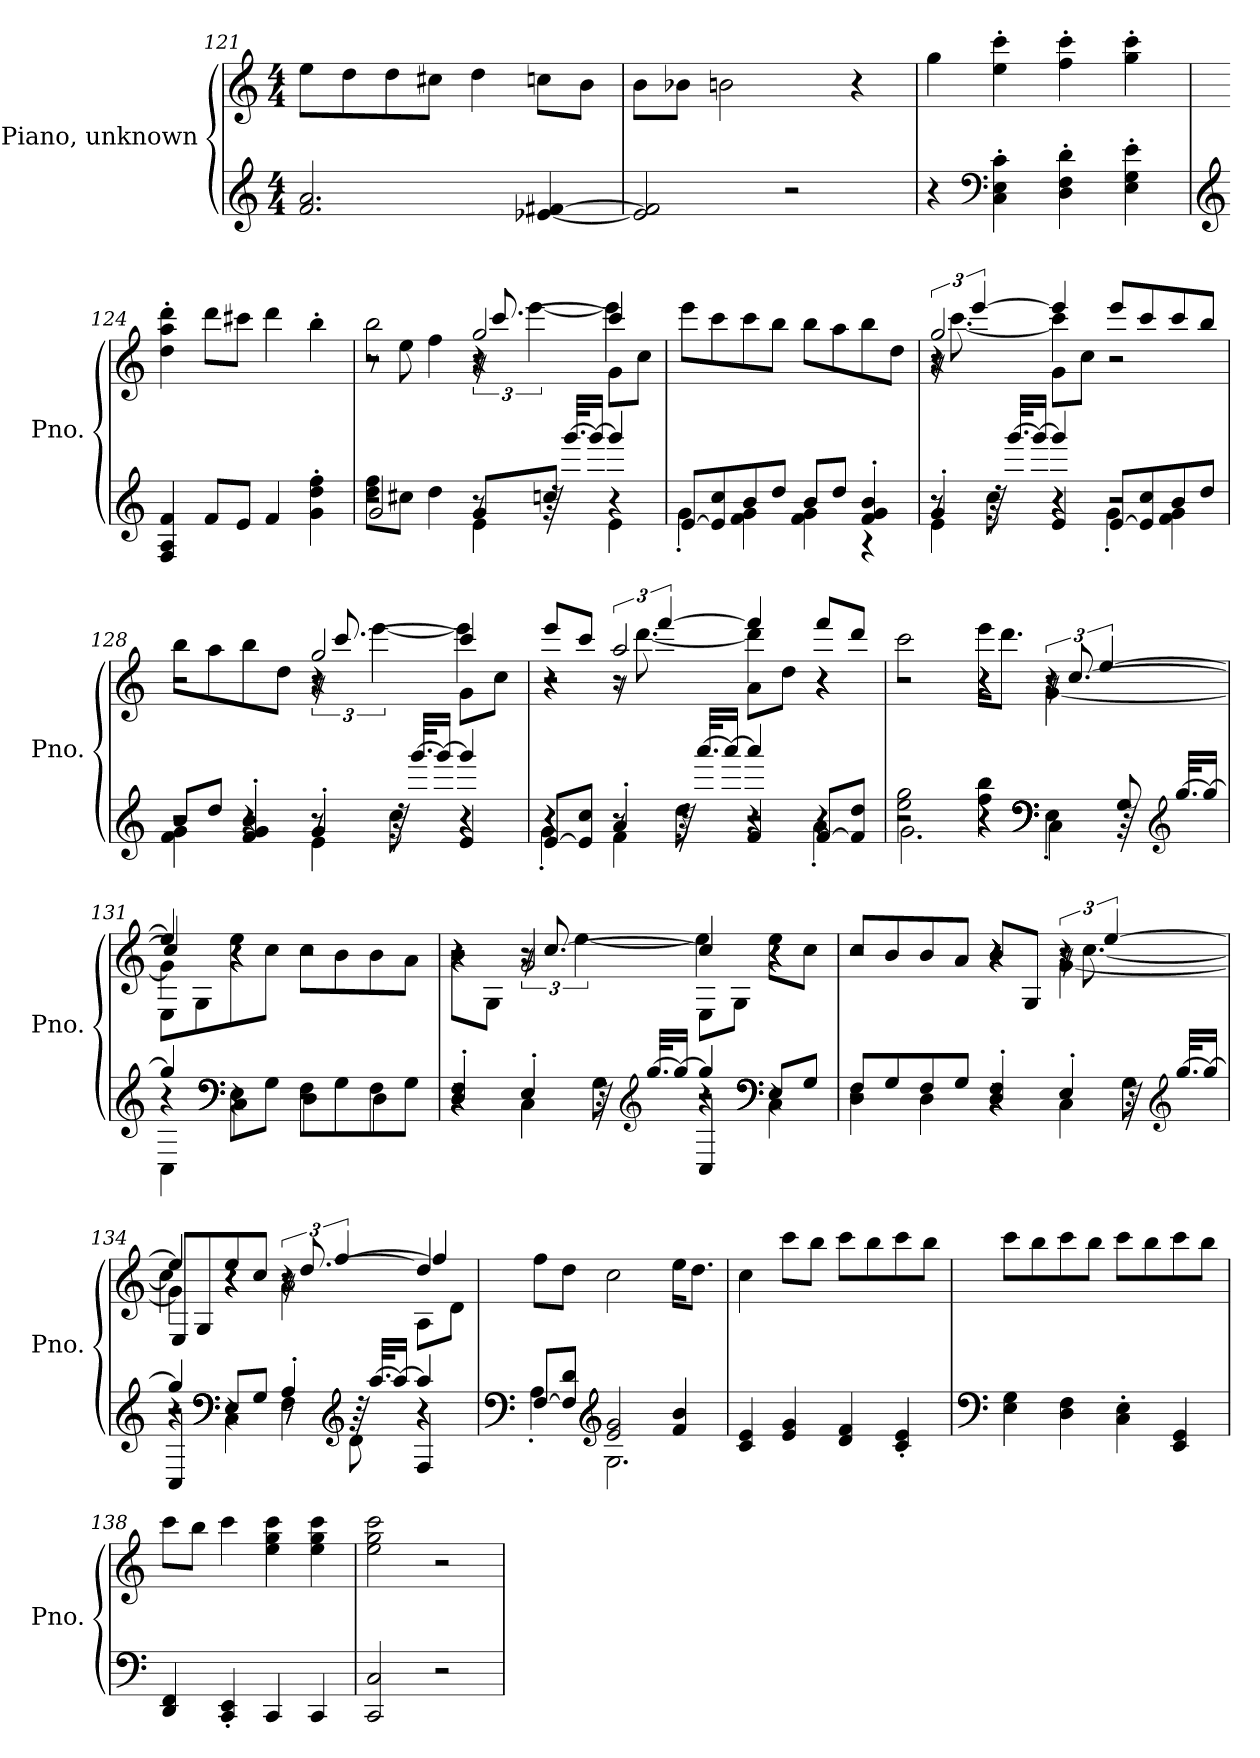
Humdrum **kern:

**kern	**kern
*part1	*part1
*staff2	*staff1
*I"Piano, unknown	*
*I'Pno.	*
!!LO:LB:g=z
*clefG2	*clefG2
*k[]	*k[]
*M4/4	*M4/4
=121	=121
2.f/ 2.a/	8ee\L
.	8dd\
.	8dd\
.	8cc#X\J
.	4dd\
[4e-X/ [4f#X/	8ccn\L
.	8b\J
=122	=122
2e-/] 2f#/]	8b\L
.	8b-X\J
.	2bn\
2r	.
.	4r
=123	=123
4r	4gg\
*clefF4	*
4C\' 4E\' 4c\'	4ee\' 4ccc\'
4D\' 4F\' 4d\'	4ff\' 4ccc\'
4E\' 4G\' 4e\'	4gg\' 4ccc\'
=124	=124
*clefG2	*
4F/ 4A/ 4f/	4dd\' 4aa\' 4ddd\'
8f/L	8ddd\L
8e/J	8ccc#X\J
4f/	4ddd\
4g\' 4dd\' 4ff\'	4bb'\
!!LO:PB:g=z
=125	=125
*^	*^
*	*^	*	*^
*	*	*	*	*	*^
2r	8dd\ 8ff\L	2g/	2r	8r	2r	2bb\
.	8cc#X\J	.	.	8ee\	.	.
.	4dd\	.	.	4ff\	.	.
8r	4e\	8g/L	16r	12r	2gg/	4r
.	.	.	[8.ccc/	.	.	.
.	.	.	.	[6eee\	.	.
64r	.	8ccn/J	.	.	.	.
[32.ggg/KLL	.	.	.	.	.	.
16ggg/JJ_	.	.	.	.	.	.
4ggg/]	4e\	4r	4ccc/]	4eee\]	.	8g\L
.	.	.	.	.	.	8cc\J
*	*v	*v	*	*	*	*
*	*	*v	*v	*v	*v
=126	=126	=126
[8e/L	4g'\	8eee\L
8e/] 8cc/	.	8ccc\
8b/	4f\ 4g\	8ccc\
8dd/J	.	8bb\J
8b/L	4f\ 4g\	8bb\L
8dd/J	.	8aa\
4f/' 4g/' 4b/'	4r	8bb\
.	.	8dd\J
=127	=127	=127
*^	*	*^
*	*	*^	*	*^
*	*	*	*	*	*	*^
8r	8r	4g'/	4e\	12r	16r	2gg/	4r
.	.	.	.	.	[8.ccc\	.	.
.	.	.	.	[6eee/	.	.	.
64r	8cc\	.	.	.	.	.	.
[32.ggg/KLL	.	.	.	.	.	.	.
16ggg/JJ_	.	.	.	.	.	.	.
4ggg/]	4r	4e/	4r	4eee/]	4ccc\]	.	8g\L
.	.	.	.	.	.	.	8cc\J
2r	2r	[8e/L	4g'\	8eee/L	2r	2r	2r
.	.	8e/] 8cc/	.	8ccc/	.	.	.
.	.	8b/	4f\ 4g\	8ccc/	.	.	.
.	.	8dd/J	.	8bb/J	.	.	.
!!LO:LB:g=z	!!	!!	!!
=128	=128	=128	=128	=128	=128	=128	=128
2r	2r	8b/L	4f\ 4g\	2r	8bb\L	2r	2r
.	.	8dd/J	.	.	8aa\	.	.
.	.	4f/' 4g/' 4b/'	4r	.	8bb\	.	.
.	.	.	.	.	8dd\J	.	.
8r	8r	4g'/	4e\	16r	12r	2gg/	4r
.	.	.	.	[8.ccc/	.	.	.
.	.	.	.	.	[6eee\	.	.
64r	8cc\	.	.	.	.	.	.
[32.ggg/KLL	.	.	.	.	.	.	.
16ggg/JJ_	.	.	.	.	.	.	.
4ggg/]	4r	4e/	4r	4ccc/]	4eee\]	.	8g\L
.	.	.	.	.	.	.	8cc\J
=129	=129	=129	=129	=129	=129	=129	=129
4r	4r	[8e/L	4g'\	8eee/L	4r	4r	2r
.	.	8e/] 8cc/J	.	8ccc/J	.	.	.
8r	8r	4a'/	4f\	12r	16r	2aa/	.
.	.	.	.	.	[8.ddd\	.	.
.	.	.	.	[6fff/	.	.	.
64r	8dd\	.	.	.	.	.	.
[32.aaa/KLL	.	.	.	.	.	.	.
16aaa/JJ_	.	.	.	.	.	.	.
4aaa/]	2r	4f/	4r	4fff/]	4ddd\]	.	8a\L
.	.	.	.	.	.	.	8dd\J
4r	.	[8f/L	4a'\	8fff/L	4r	4r	4r
.	.	8f/] 8dd/J	.	8ddd/J	.	.	.
!!LO:LB:g=z	!!	!!	!!
=130	=130	=130	=130	=130	=130	=130	=130
2r	2ee\ 2gg\	2r	2.g\	2r	2ccc\	2r	2r
4r	4ff\ 4bb\	4r	.	4r	16eee\KL	4r	4r
.	.	.	.	.	8.ddd\J	.	.
*clefF4	*	*	*	*	*	*	*
8r	4E'\	8r	4C\	12r	4r	16r	[4g\
.	.	.	.	.	.	[8.cc/	.
.	.	.	.	[6ee/	.	.	.
64r	.	8G/	.	.	.	.	.
*clefG2	*	*	*	*	*	*	*
[32.gg/KLL	.	.	.	.	.	.	.
16gg/JJ_	.	.	.	.	.	.	.
*	*	*v	*v	*	*	*	*
=131	=131	=131	=131	=131	=131	=131
4gg/]	4C\	4r	4ee/]	8E\L	4cc/]	4g\]
.	.	.	.	8G\	.	.
*clefF4	*	*	*	*	*	*
4r	8E\L	4C\	4r	8ee\	4r	4r
.	8G\J	.	.	8cc\J	.	.
2r	8F\L	4D\	2r	8cc\L	2r	2r
.	8G\	.	.	8b\	.	.
.	8F\	4D\	.	8b\	.	.
.	8G\J	.	.	8a\J	.	.
=132	=132	=132	=132	=132	=132	=132
*	*	*^	*	*	*	*
4r	4r	4D/' 4F/'	4r	4r	8b\L	4r	2r
.	.	.	.	.	8G\J	.	.
8r	8r	4E'/	4C\	16r	12r	2g/	.
.	.	.	.	[8.cc/	.	.	.
.	.	.	.	.	[6ee\	.	.
64r	8G\	.	.	.	.	.	.
*clefG2	*	*	*	*	*	*	*
[32.gg/KLL	.	.	.	.	.	.	.
16gg/JJ_	.	.	.	.	.	.	.
4gg/]	2r	4C/	4r	4cc/]	4ee\]	.	8E\L
.	.	.	.	.	.	.	8G\J
*clefF4	*	*	*	*	*	*	*
4r	.	8E/L	4C\	4r	8ee\L	4r	4r
.	.	8G/J	.	.	8cc\J	.	.
!!LO:LB:g=z	!!	!!	!!
=133	=133	=133	=133	=133	=133	=133	=133
2r	2r	8F/L	4D\	2r	2r	8cc/L	2r
.	.	8G/	.	.	.	8b/	.
.	.	8F/	4D\	.	.	8b/	.
.	.	8G/J	.	.	.	8a/J	.
4r	4r	4D/' 4F/'	4r	4r	4r	8b/L	4r
.	.	.	.	.	.	8G/J	.
8r	8r	4E'/	4C\	12r	[4g\	4r	16r
.	.	.	.	.	.	.	[8.cc\
.	.	.	.	[6ee/	.	.	.
64r	8G\	.	.	.	.	.	.
*clefG2	*	*	*	*	*	*	*
[32.gg/KLL	.	.	.	.	.	.	.
16gg/JJ_	.	.	.	.	.	.	.
=134	=134	=134	=134	=134	=134	=134	=134
4gg/]	2r	4C/	4r	4ee/]	4g\]	8E/L	4cc\]
.	.	.	.	.	.	8G/	.
*clefF4	*	*	*	*	*	*	*
4r	.	8E/L	4C\	4r	4r	8ee/	4r
.	.	8G/J	.	.	.	8cc/J	.
8r	8r	4A'/	4F\	16r	2a\	12r	4r
.	.	.	.	[8.dd/	.	.	.
.	.	.	.	.	.	[6ff/	.
*clefG2	*	*	*	*	*	*	*
64r	8d\	.	.	.	.	.	.
[32.aa/KLL	.	.	.	.	.	.	.
16aa/JJ_	.	.	.	.	.	.	.
4aa/]	4r	4F/	4r	4dd/]	.	4ff/]	8A\L
.	.	.	.	.	.	.	8d\J
*v	*v	*v	*v	*	*	*	*
*	*v	*v	*v	*v
=135	=135
*clefF4	*
*^	*
[8F/L	4A'\	8ff\L
8F/] 8d/J	.	8dd\J
*clefG2	*	*
2e/ 2g/	2.G\	2cc\
4f/ 4b/	.	16ee\KL
.	.	8.dd\J
*v	*v	*
!!LO:LB:g=z
=136	=136
4c/ 4e/	4cc\
4e/ 4g/	8ccc\L
.	8bb\J
4d/ 4f/	8ccc\L
.	8bb\
4c/' 4e/'	8ccc\
.	8bb\J
=137	=137
*clefF4	*
4E\ 4G\	8ccc\L
.	8bb\
4D\ 4F\	8ccc\
.	8bb\J
4C\' 4E\'	8ccc\L
.	8bb\
4EE/ 4GG/	8ccc\
.	8bb\J
=138	=138
4DD/ 4FF/	8ccc\L
.	8bb\J
4CC/' 4EE/'	4ccc\
4CC/	4ee\ 4gg\ 4ccc\
4CC/	4ee\ 4gg\ 4ccc\
=139	=139
2CC/ 2C/	2ee\ 2gg\ 2ccc\
2r	2r
=	=
*-	*-
